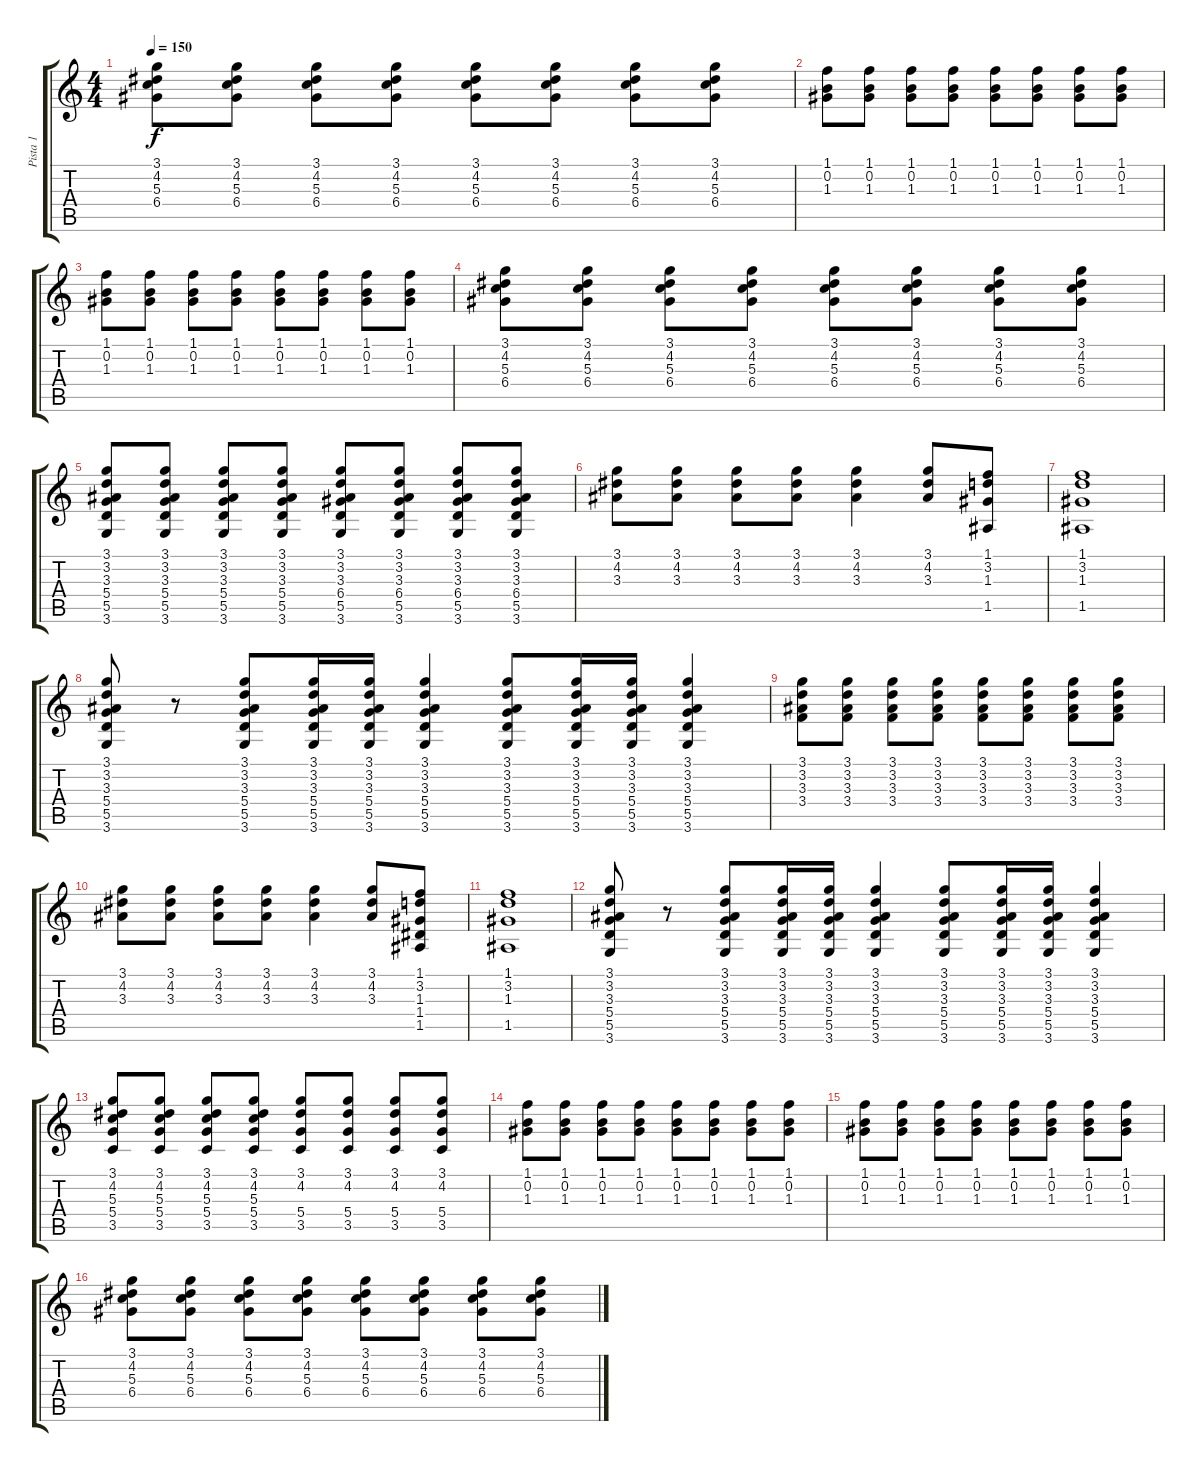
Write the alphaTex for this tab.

\track ("Pista 1" "Pista 1") {instrument acousticguitarsteel}
\staff {score tabs}
\tuning (E4 B3 G3 D3 A2 E2) {hide}
\ts (4 4)
\tempo 150
\clef g2
\ks c
(3.1 4.2 5.3 6.4).8{dy f} (3.1 4.2 5.3 6.4).8 (3.1 4.2 5.3 6.4).8 (3.1 4.2 5.3 6.4).8 (3.1 4.2 5.3 6.4).8 (3.1 4.2 5.3 6.4).8 (3.1 4.2 5.3 6.4).8 (3.1 4.2 5.3 6.4).8 |
(1.1 0.2 1.3).8 (1.1 0.2 1.3).8 (1.1 0.2 1.3).8 (1.1 0.2 1.3).8 (1.1 0.2 1.3).8 (1.1 0.2 1.3).8 (1.1 0.2 1.3).8 (1.1 0.2 1.3).8 |
(1.1 0.2 1.3).8 (1.1 0.2 1.3).8 (1.1 0.2 1.3).8 (1.1 0.2 1.3).8 (1.1 0.2 1.3).8 (1.1 0.2 1.3).8 (1.1 0.2 1.3).8 (1.1 0.2 1.3).8 |
(3.1 4.2 5.3 6.4).8 (3.1 4.2 5.3 6.4).8 (3.1 4.2 5.3 6.4).8 (3.1 4.2 5.3 6.4).8 (3.1 4.2 5.3 6.4).8 (3.1 4.2 5.3 6.4).8 (3.1 4.2 5.3 6.4).8 (3.1 4.2 5.3 6.4).8 |
(3.1 3.2 3.3 5.4 5.5 3.6).8 (3.1 3.2 3.3 5.4 5.5 3.6).8 (3.1 3.2 3.3 5.4 5.5 3.6).8 (3.1 3.2 3.3 5.4 5.5 3.6).8 (3.1 3.2 3.3 6.4 5.5 3.6).8 (3.1 3.2 3.3 6.4 5.5 3.6).8 (3.1 3.2 3.3 6.4 5.5 3.6).8 (3.1 3.2 3.3 6.4 5.5 3.6).8 |
(3.1 4.2 3.3).8 (3.1 4.2 3.3).8 (3.1 4.2 3.3).8 (3.1 4.2 3.3).8 (3.1 4.2 3.3).4 (3.1 4.2 3.3).8 (1.1 3.2 1.3 1.5).8 |
(1.1 3.2 1.3 1.5).1 |
(3.1 3.2 3.3 5.4 5.5 3.6).8 r.8 (3.1 3.2 3.3 5.4 5.5 3.6).8 (3.1 3.2 3.3 5.4 5.5 3.6).16 (3.1 3.2 3.3 5.4 5.5 3.6).16 (3.1 3.2 3.3 5.4 5.5 3.6).4 (3.1 3.2 3.3 5.4 5.5 3.6).8 (3.1 3.2 3.3 5.4 5.5 3.6).16 (3.1 3.2 3.3 5.4 5.5 3.6).16 (3.1 3.2 3.3 5.4 5.5 3.6).4 |
(3.1 3.2 3.3 3.4).8 (3.1 3.2 3.3 3.4).8 (3.1 3.2 3.3 3.4).8 (3.1 3.2 3.3 3.4).8 (3.1 3.2 3.3 3.4).8 (3.1 3.2 3.3 3.4).8 (3.1 3.2 3.3 3.4).8 (3.1 3.2 3.3 3.4).8 |
(3.1 4.2 3.3).8 (3.1 4.2 3.3).8 (3.1 4.2 3.3).8 (3.1 4.2 3.3).8 (3.1 4.2 3.3).4 (3.1 4.2 3.3).8 (1.1 3.2 1.3 1.4 1.5).8 |
(1.1 3.2 1.3 1.5).1 |
(3.1 3.2 3.3 5.4 5.5 3.6).8 r.8 (3.1 3.2 3.3 5.4 5.5 3.6).8 (3.1 3.2 3.3 5.4 5.5 3.6).16 (3.1 3.2 3.3 5.4 5.5 3.6).16 (3.1 3.2 3.3 5.4 5.5 3.6).4 (3.1 3.2 3.3 5.4 5.5 3.6).8 (3.1 3.2 3.3 5.4 5.5 3.6).16 (3.1 3.2 3.3 5.4 5.5 3.6).16 (3.1 3.2 3.3 5.4 5.5 3.6).4 |
(3.1 4.2 5.3 5.4 3.5).8 (3.1 4.2 5.3 5.4 3.5).8 (3.1 4.2 5.3 5.4 3.5).8 (3.1 4.2 5.3 5.4 3.5).8 (3.1 4.2 5.4 3.5).8 (3.1 4.2 5.4 3.5).8 (3.1 4.2 5.4 3.5).8 (3.1 4.2 5.4 3.5).8 |
(1.1 0.2 1.3).8 (1.1 0.2 1.3).8 (1.1 0.2 1.3).8 (1.1 0.2 1.3).8 (1.1 0.2 1.3).8 (1.1 0.2 1.3).8 (1.1 0.2 1.3).8 (1.1 0.2 1.3).8 |
(1.1 0.2 1.3).8 (1.1 0.2 1.3).8 (1.1 0.2 1.3).8 (1.1 0.2 1.3).8 (1.1 0.2 1.3).8 (1.1 0.2 1.3).8 (1.1 0.2 1.3).8 (1.1 0.2 1.3).8 |
(3.1 4.2 5.3 6.4).8 (3.1 4.2 5.3 6.4).8 (3.1 4.2 5.3 6.4).8 (3.1 4.2 5.3 6.4).8 (3.1 4.2 5.3 6.4).8 (3.1 4.2 5.3 6.4).8 (3.1 4.2 5.3 6.4).8 (3.1 4.2 5.3 6.4).8
